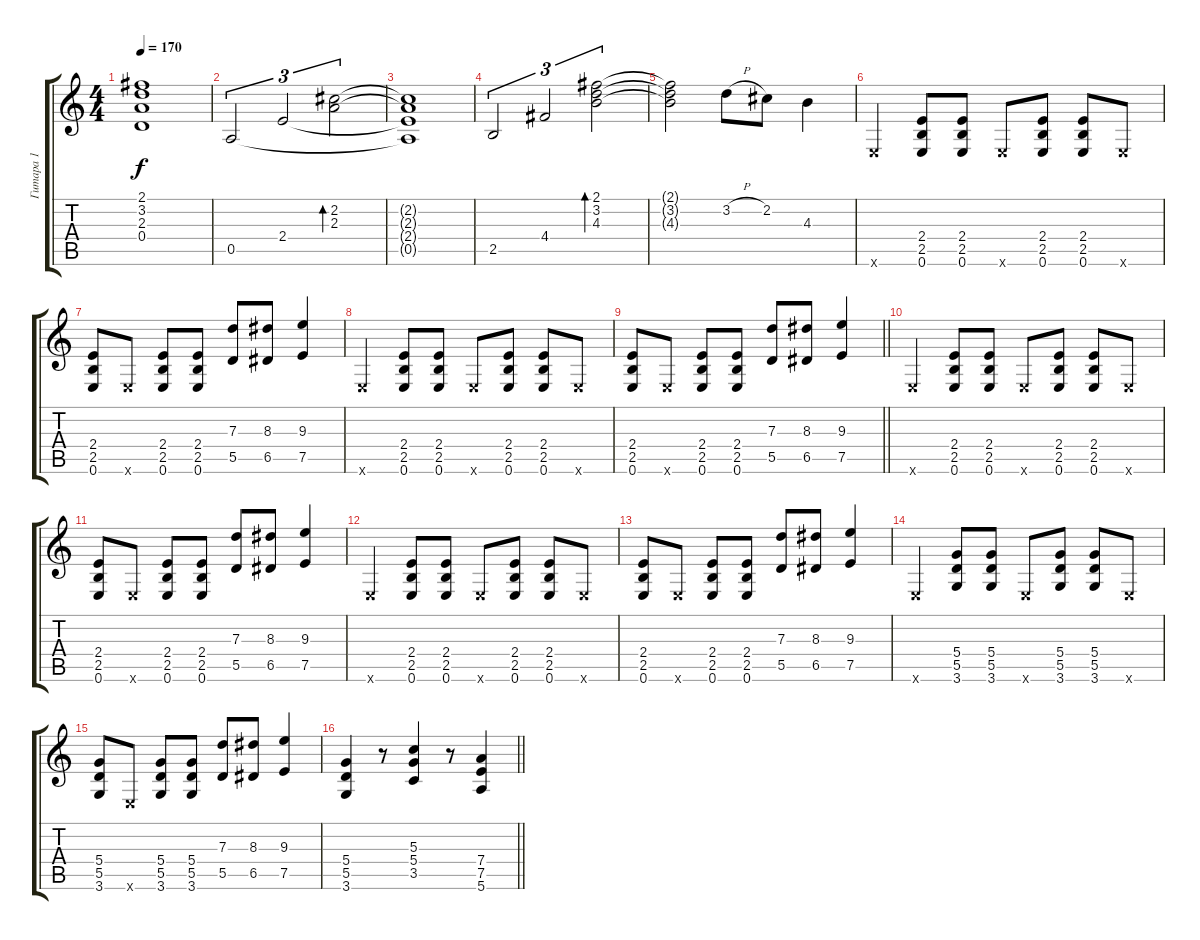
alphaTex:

\track ("Гитара 1" "Гитара 1") {instrument distortionguitar}
\staff {score tabs}
\tuning (E4 B3 G3 D3 A2 E2) {hide}
\ts (4 4)
\tempo 170
\clef g2
\ks c
(2.1{t} 3.2{t} 2.3{t} 0.4{t}).1{dy f} |
0.5.2{tu (3 2)} 2.4.2{tu (3 2)} (2.2 2.3).2{tu (3 2) bd 240} |
(2.2{t} 2.3{t} 2.4{t} 0.5{t}).1 |
2.5.2{tu (3 2)} 4.4.2{tu (3 2)} (2.1 3.2 4.3).2{tu (3 2) bd 240} |
(2.1{t} 3.2{t} 4.3{t}).2 3.2{h}.8 2.2.8 4.3.4 |
0.6{x}.4{volume 8 instrument distortionguitar} (2.4 2.5 0.6).8 (2.4 2.5 0.6).8 0.6{x}.8 (2.4 2.5 0.6).8 (2.4 2.5 0.6).8 0.6{x}.8 |
(2.4 2.5 0.6).8 0.6{x}.8 (2.4 2.5 0.6).8 (2.4 2.5 0.6).8 (7.3 5.5).8 (8.3 6.5).8 (9.3 7.5).4 |
0.6{x}.4 (2.4 2.5 0.6).8 (2.4 2.5 0.6).8 0.6{x}.8 (2.4 2.5 0.6).8 (2.4 2.5 0.6).8 0.6{x}.8 |
\barLineRight lightlight
(2.4 2.5 0.6).8 0.6{x}.8 (2.4 2.5 0.6).8 (2.4 2.5 0.6).8 (7.3 5.5).8 (8.3 6.5).8 (9.3 7.5).4 |
0.6{x}.4 (2.4 2.5 0.6).8 (2.4 2.5 0.6).8 0.6{x}.8 (2.4 2.5 0.6).8 (2.4 2.5 0.6).8 0.6{x}.8 |
(2.4 2.5 0.6).8 0.6{x}.8 (2.4 2.5 0.6).8 (2.4 2.5 0.6).8 (7.3 5.5).8 (8.3 6.5).8 (9.3 7.5).4 |
0.6{x}.4 (2.4 2.5 0.6).8 (2.4 2.5 0.6).8 0.6{x}.8 (2.4 2.5 0.6).8 (2.4 2.5 0.6).8 0.6{x}.8 |
(2.4 2.5 0.6).8 0.6{x}.8 (2.4 2.5 0.6).8 (2.4 2.5 0.6).8 (7.3 5.5).8 (8.3 6.5).8 (9.3 7.5).4 |
0.6{x}.4 (5.4 5.5 3.6).8 (5.4 5.5 3.6).8 0.6{x}.8 (5.4 5.5 3.6).8 (5.4 5.5 3.6).8 0.6{x}.8 |
(5.4 5.5 3.6).8 0.6{x}.8 (5.4 5.5 3.6).8 (5.4 5.5 3.6).8 (7.3 5.5).8 (8.3 6.5).8 (9.3 7.5).4 |
\barLineRight lightlight
(5.4 5.5 3.6).4 r.8 (5.3 5.4 3.5).4 r.8 (7.4 7.5 5.6).4
